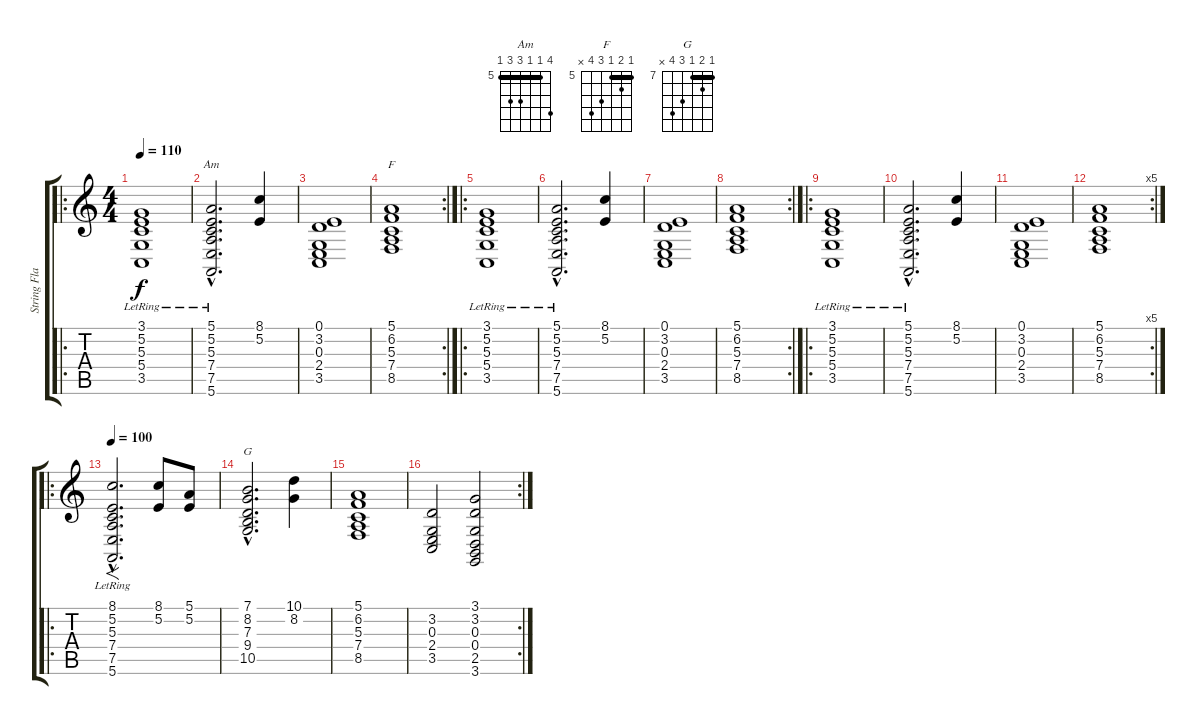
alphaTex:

\track ("String Flange" "String Fla") {instrument tremolostrings}
\staff {score tabs}
\tuning (E4 B3 G3 D3 A2 E2) {hide}
\chord ("Am" 8 5 5 7 7 5) {firstfret 5 barre 5}
\chord ("F" 5 6 5 7 8 x) {firstfret 5 barre 5}
\chord ("G" 7 8 7 9 10 x) {firstfret 7 barre 7}
\ro
\ts (4 4)
\tempo 110
\clef g2
\ks c
(3.1{lr} 5.2{lr} 5.3{lr} 5.4{lr} 3.5{lr}).1{dy f instrument tremolostrings} |
(5.1{hac} 5.2{hac} 5.3{hac lr} 7.4{hac lr} 7.5{hac lr} 5.6{hac lr}).2{d ch "Am"} (8.1 5.2).4 |
(0.1 3.2 0.3 2.4 3.5).1 |
\rc 2
(5.1 6.2 5.3 7.4 8.5).1{ch "F"} |
\ro
(3.1{lr} 5.2{lr} 5.3{lr} 5.4{lr} 3.5{lr}).1 |
(5.1{hac} 5.2{hac} 5.3{hac lr} 7.4{hac lr} 7.5{hac lr} 5.6{hac lr}).2{d} (8.1 5.2).4 |
(0.1 3.2 0.3 2.4 3.5).1 |
\rc 2
(5.1 6.2 5.3 7.4 8.5).1 |
\ro
(3.1{lr} 5.2{lr} 5.3{lr} 5.4{lr} 3.5{lr}).1 |
(5.1{hac} 5.2{hac} 5.3{hac lr} 7.4{hac lr} 7.5{hac lr} 5.6{hac lr}).2{d} (8.1 5.2).4 |
(0.1 3.2 0.3 2.4 3.5).1 |
\rc 5
(5.1 6.2 5.3 7.4 8.5).1 |
\ro
\tempo 100
(8.1{hac} 5.2{hac} 5.3{hac lr} 7.4{hac lr} 7.5{hac lr} 5.6{hac lr}).2{f d volume 12} (8.1 5.2).8 (5.1 5.2).8{volume 6} |
(7.1{hac} 8.2{hac} 7.3{hac} 9.4{hac} 10.5{hac}).2{d ch "G" volume 12} (10.1 8.2).4 |
(5.1 6.2 5.3 7.4 8.5).1 |
\rc 2
(3.2 0.3 2.4 3.5).2 (3.1 3.2 0.3 0.4 2.5 3.6).2
